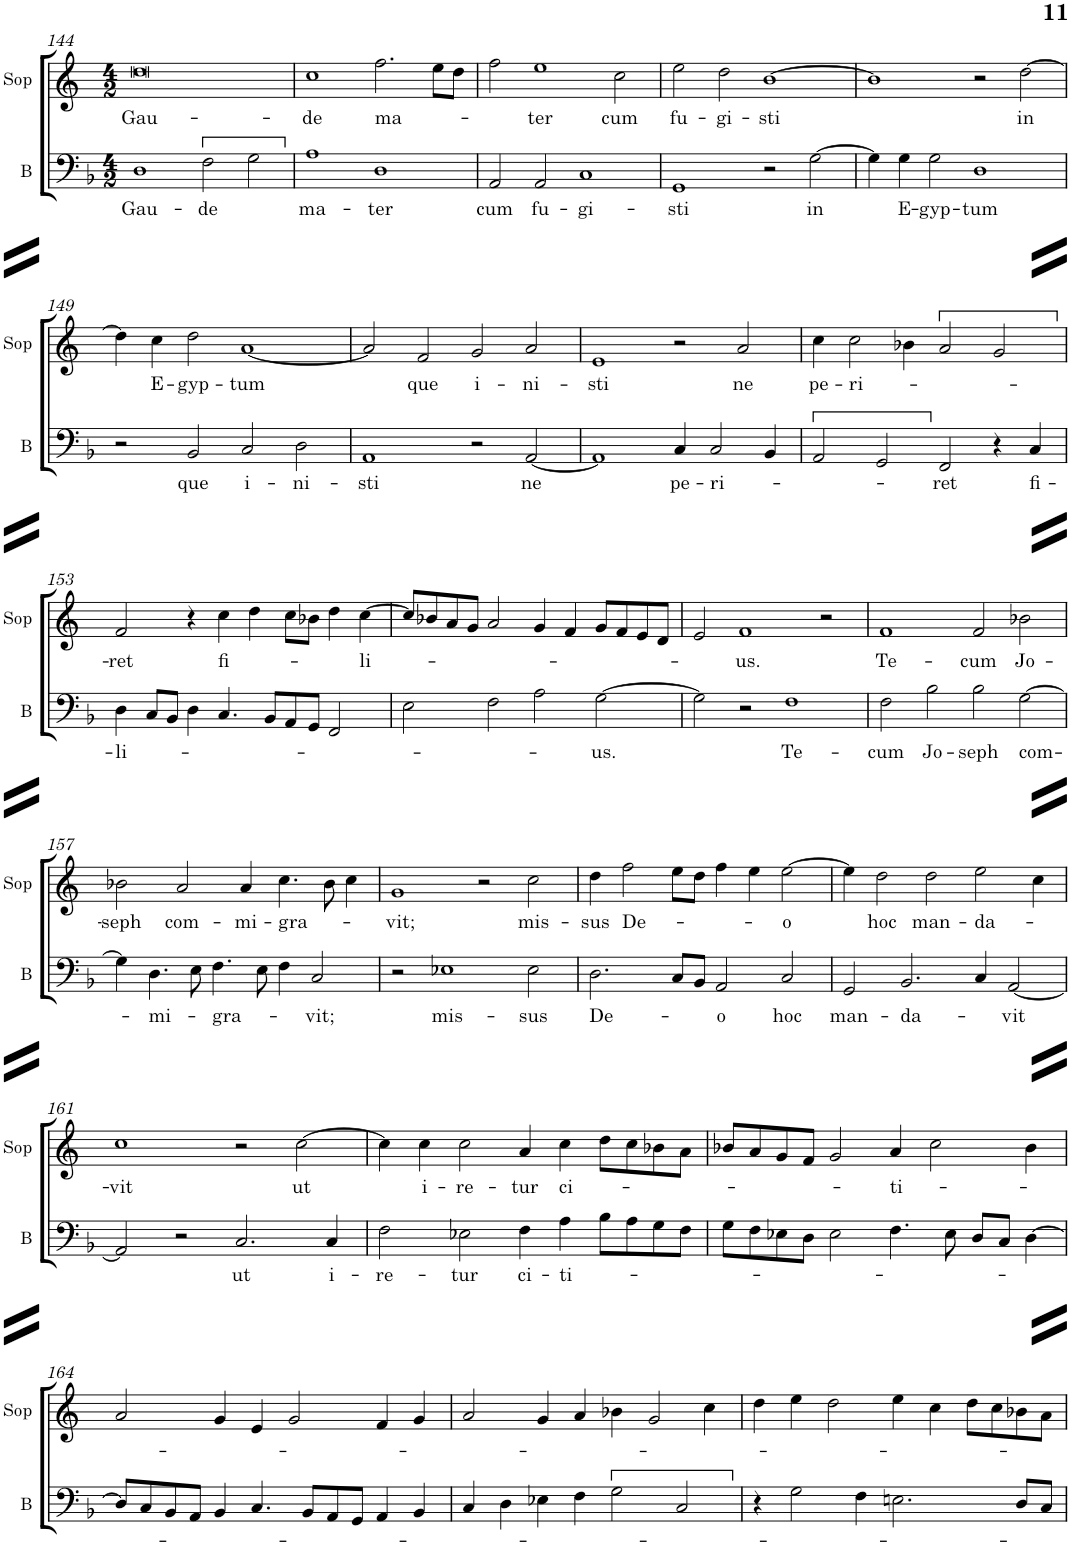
**kern	**text	**kern	**text
*part2	*part2	*part1	*part1
*staff2	*staff2	*staff1	*staff1
*I"Bass	*	*I"Soprano	*
*I'B	*	*I'Sop	*
!!LO:PB:g=z
*clefF4	*	*clefG2	*
*k[b-]	*	*k[]	*
*M4/2	*	*M4/2	*
=144	=144	=144	=144
!	!LO:LY:b	!	!LO:LY:b
1D	Gau-	0dd	Gau-
!	!LO:LY:b	!	!
2F\	-de	.	.
2G\	.	.	.
=145	=145	=145	=145
!	!LO:LY:b	!	!LO:LY:b
1A	ma-	1cc	-de
!	!LO:LY:b	!	!LO:LY:b
1D	-ter	2.ff\	ma-
.	.	8ee\L	.
.	.	8dd\J	.
=146	=146	=146	=146
!	!LO:LY:b	!	!
2AA/	cum	2ff\	.
!	!LO:LY:b	!	!LO:LY:b
2AA/	fu-	1ee	-ter
!	!LO:LY:b	!	!
1C	-gi-	.	.
!	!	!	!LO:LY:b
.	.	2cc\	cum
=147	=147	=147	=147
!	!LO:LY:b	!	!LO:LY:b
1GG	-sti	2ee\	fu-
!	!	!	!LO:LY:b
.	.	2dd\	-gi-
!	!	!	!LO:LY:b
2r	.	[1b	-sti
!	!LO:LY:b	!	!
[2G\	in	.	.
=148	=148	=148	=148
4G\]	.	1b]	.
!	!LO:LY:b	!	!
4G\	E-	.	.
!	!LO:LY:b	!	!
2G\	-gyp-	.	.
!	!LO:LY:b	!	!
1D	-tum	2r	.
!	!	!	!LO:LY:b
.	.	[2dd\	in
!!LO:LB:g=z
=149	=149	=149	=149
2r	.	4dd\]	.
!	!	!	!LO:LY:b
.	.	4cc\	E-
!	!LO:LY:b	!	!LO:LY:b
2BB-/	que	2dd\	-gyp-
!	!LO:LY:b	!	!LO:LY:b
2C/	i-	[1a	-tum
!	!LO:LY:b	!	!
2D\	-ni-	.	.
=150	=150	=150	=150
!	!LO:LY:b	!	!
1AA	-sti	2a/]	.
!	!	!	!LO:LY:b
.	.	2f/	que
!	!	!	!LO:LY:b
2r	.	2g/	i-
!	!LO:LY:b	!	!LO:LY:b
[2AA/	ne	2a/	-ni-
=151	=151	=151	=151
!	!	!	!LO:LY:b
1AA]	.	1e	-sti
!	!LO:LY:b	!	!
4C/	pe-	2r	.
!	!LO:LY:b	!	!
2C/	-ri-	.	.
!	!	!	!LO:LY:b
.	.	2a/	ne
4BB-/	.	.	.
=152	=152	=152	=152
!	!	!	!LO:LY:b
2AA/	.	4cc\	pe-
!	!	!	!LO:LY:b
.	.	2cc\	-ri-
2GG/	.	.	.
.	.	4b-X\	.
!	!LO:LY:b	!	!
2FF/	-ret	2a/	.
4r	.	2g/	.
!	!LO:LY:b	!	!
4C/	fi-	.	.
!!LO:LB:g=z
=153	=153	=153	=153
!	!LO:LY:b	!	!LO:LY:b
4D\	-li-	2f/	-ret
8C/L	.	.	.
8BB-/J	.	.	.
4D\	.	4r	.
!	!	!	!LO:LY:b
4.C/	.	4cc\	fi-
.	.	4dd\	.
8BB-/L	.	.	.
8AA/	.	8cc\L	.
8GG/J	.	8b-X\J	.
2FF/	.	4dd\	.
!	!	!	!LO:LY:b
.	.	[4cc\	-li-
=154	=154	=154	=154
2E\	.	8cc/L]	.
.	.	8b-X/	.
.	.	8a/	.
.	.	8g/J	.
2F\	.	2a/	.
2A\	.	4g/	.
.	.	4f/	.
!	!LO:LY:b	!	!
[2G\	us.	8g/L	.
.	.	8f/	.
.	.	8e/	.
.	.	8d/J	.
=155	=155	=155	=155
2G\]	.	2e/	.
!	!	!	!LO:LY:b
2r	.	1f	-us.
!	!LO:LY:b	!	!
1F	Te-	.	.
.	.	2r	.
=156	=156	=156	=156
!	!LO:LY:b	!	!LO:LY:b
2F\	-cum	1f	Te-
!	!LO:LY:b	!	!
2B-\	Jo-	.	.
!	!LO:LY:b	!	!LO:LY:b
2B-\	-seph	2f/	-cum
!	!LO:LY:b	!	!LO:LY:b
[2G\	com-	2b-X\	Jo-
!!LO:LB:g=z
=157	=157	=157	=157
!	!	!	!LO:LY:b
4G\]	.	2b-X\	-seph
!	!LO:LY:b	!	!
4.D\	-mi-	.	.
!	!	!	!LO:LY:b
.	.	2a/	com-
8E\	.	.	.
!	!LO:LY:b	!	!
4.F\	-gra-	.	.
!	!	!	!LO:LY:b
.	.	4a/	-mi-
8E\	.	.	.
!	!	!	!LO:LY:b
4F\	.	4.cc\	-gra-
!	!LO:LY:b	!	!
2C/	-vit;	.	.
.	.	8b-\	.
.	.	4cc\	.
=158	=158	=158	=158
!	!	!	!LO:LY:b
2r	.	1g	-vit;
!	!LO:LY:b	!	!
1E-X	mis-	.	.
.	.	2r	.
!	!LO:LY:b	!	!LO:LY:b
2E-\	-sus	2cc\	mis-
=159	=159	=159	=159
!	!LO:LY:b	!	!LO:LY:b
2.D\	De-	4dd\	-sus
!	!	!	!LO:LY:b
.	.	2ff\	De-
8C/L	.	8ee\L	.
8BB-/J	.	8dd\J	.
!	!LO:LY:b	!	!
2AA/	-o	4ff\	.
.	.	4ee\	.
!	!LO:LY:b	!	!LO:LY:b
2C/	hoc	[2ee\	-o
=160	=160	=160	=160
!	!LO:LY:b	!	!
2GG/	man-	4ee\]	.
!	!	!	!LO:LY:b
.	.	2dd\	hoc
!	!LO:LY:b	!	!
2.BB-/	-da-	.	.
!	!	!	!LO:LY:b
.	.	2dd\	man-
!	!	!	!LO:LY:b
4C/	.	2ee\	-da-
!	!LO:LY:b	!	!
[2AA/	-vit	.	.
.	.	4cc\	.
!!LO:LB:g=z
=161	=161	=161	=161
!	!	!	!LO:LY:b
2AA/]	.	1cc	-vit
2r	.	.	.
!	!LO:LY:b	!	!
2.C/	ut	2r	.
!	!	!	!LO:LY:b
.	.	[2cc\	ut
!	!LO:LY:b	!	!
4C/	i-	.	.
=162	=162	=162	=162
!	!LO:LY:b	!	!
2F\	-re-	4cc\]	.
!	!	!	!LO:LY:b
.	.	4cc\	i-
!	!LO:LY:b	!	!LO:LY:b
2E-X\	-tur	2cc\	-re-
!	!LO:LY:b	!	!LO:LY:b
4F\	ci-	4a/	-tur
!	!LO:LY:b	!	!LO:LY:b
4A\	-ti-	4cc\	ci-
8B-\L	.	8dd\L	.
8A\	.	8cc\	.
8G\	.	8b-X\	.
8F\J	.	8a\J	.
=163	=163	=163	=163
8G\L	.	8b-X/L	.
8F\	.	8a/	.
8E-X\	.	8g/	.
8D\J	.	8f/J	.
2E-\	.	2g/	.
!	!	!	!LO:LY:b
4.F\	.	4a/	-ti-
.	.	2cc\	.
8E-\	.	.	.
8D/L	.	.	.
8C/J	.	.	.
[4D\	.	4b-\	.
!!LO:LB:g=z
=164	=164	=164	=164
8D/L]	.	2a/	.
8C/	.	.	.
8BB-/	.	.	.
8AA/J	.	.	.
4BB-/	.	4g/	.
4.C/	.	4e/	.
.	.	2g/	.
8BB-/L	.	.	.
8AA/	.	.	.
8GG/J	.	.	.
4AA/	.	4f/	.
4BB-/	.	4g/	.
=165	=165	=165	=165
4C/	.	2a/	.
4D\	.	.	.
4E-X\	.	4g/	.
4F\	.	4a/	.
2G\	.	4b-X\	.
.	.	2g/	.
2C/	.	.	.
.	.	4cc\	.
=166	=166	=166	=166
4r	.	4dd\	.
2G\	.	4ee\	.
.	.	2dd\	.
4F\	.	.	.
2.En\	.	4ee\	.
.	.	4cc\	.
.	.	8dd\L	.
.	.	8cc\	.
8D/L	.	8b-X\	.
8C/J	.	8a\J	.
=	=	=	=
*-	*-	*-	*-
